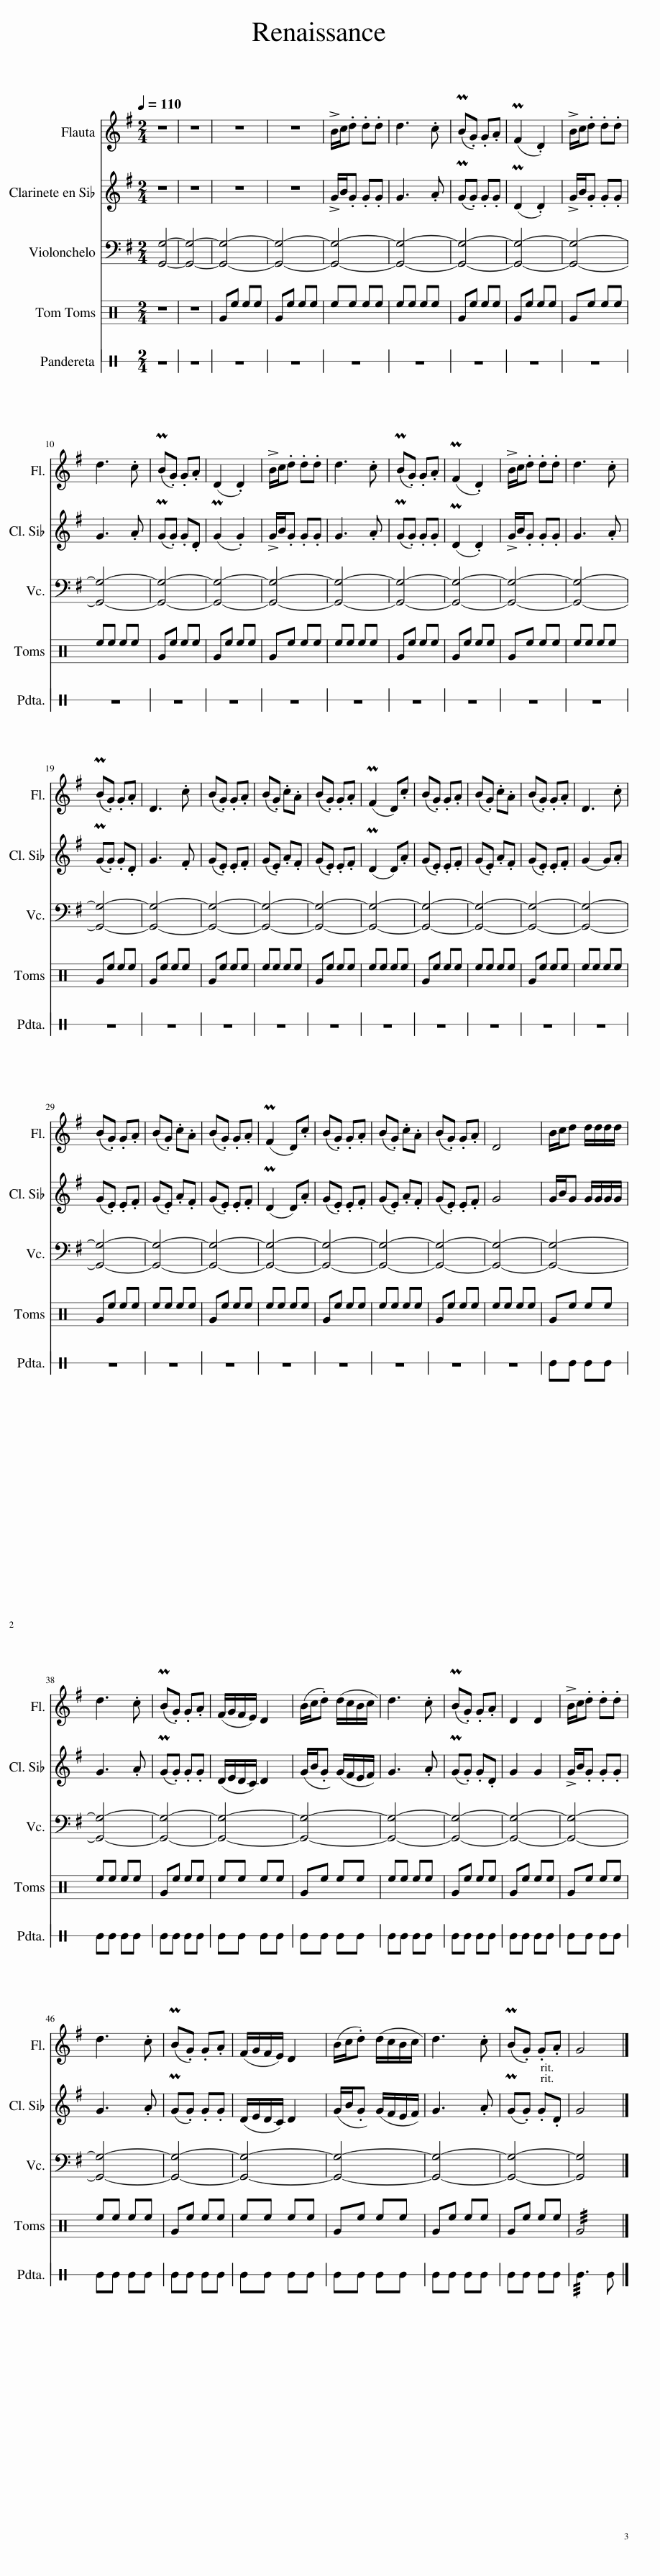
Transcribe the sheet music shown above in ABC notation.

X:1
%%score 1 2 3 4 5
L:1/8
Q:1/4=110
M:2/4
I:linebreak $
K:G
V:1 treble
V:2 treble transpose=-2
V:3 bass
V:4 perc
K:none
V:5 perc stafflines=1
K:none
V:1
 z4 | z4 | z4 | z4 | !>!B/c/.d .d.d | %5
 d3 .c | (PB.G) .G.A | (PF2 .D2) | !>!B/c/.d .d.d |$ d3 .c | %10
 (PB.G) .G.A | (D2 .D2) | !>!B/c/.d .d.d | d3 .c | (PB.G) .G.A | %15
 (PF2 .D2) | !>!B/c/.d .d.d | d3 .c |$ (PB.G) .G.A | D3 .c | %20
 (B.G) .G.A | (B.G) .c.A | (B.G) .G.A | (PF2 D).c | (B.G) .G.A | %25
 (B.G) .c.A | (B.G) .G.A |$ D3 .c | (B.G) .G.A | (B.G) .c.A | %30
 (B.G) .G.A | (PF2 D).c | (B.G) .G.A | (B.G) .c.A | (B.G) .G.A | %35
 D4 |$ B/c/d d/d/d/d/ | d3 .c | (PB.G) .G.A | (F/G/F/E/) D2 | %40
 (B/c/.d) (d/c/B/c/) | d3 .c | (PB.G) .G.A | D2 D2 |$ !>!B/c/.d .d.d | %45
 d3 .c | (PB.G) .G.A | (F/G/F/E/) D2 | (B/c/.d) (d/c/B/c/) | d3 .c | %50
 (PB.G) .G.A | G4 |] %52
V:2
 z4 | z4 | z4 | z4 | !>!A/^c/.A .A.A | %5
 A3 .B | (PA.A) .A.A | (PE2 .E2) | !>!A/^c/.A .A.A |$ A3 .B | %10
 (PA.A) .A.E | (PA2 .A2) | !>!A/^c/.A .A.A | A3 .B | (PA.A) .A.A | %15
 (PE2 .E2) | !>!A/^c/.A .A.A | A3 .B |$ (PA.A) .A.E | A3 .^G | %20
 (A.F) .F.^G | (A.F) .B.^G | (A.F) .F.^G | (PE2 E).B | (A.F) .F.^G | %25
 (A.F) .B.^G | (A.F) .F.^G |$ (A2 A).B | (A.F) .F.^G | (A.F) .B.^G | %30
 (A.F) .F.^G | (PE2 E).B | (A.F) .F.^G | (A.F) .B.^G | (A.F) .F.^G | %35
 A4 |$ A/^c/A A/A/A/A/ | A3 .B | (PA.A) .A.A | (E/F/E/D/) E2 | %40
 (A/^c/.A) (A/^G/F/G/) | A3 .B | (PA.A) .A.E | A2 A2 |$ !>!A/^c/.A .A.A | %45
 A3 .B | (PA.A) .A.A | (E/F/E/D/) E2 | (A/^c/.A) (A/^G/F/G/) | A3 .B | %50
 (PA.A) .A.E | A4 |] %52
V:3
 [G,,G,]4- | [G,,G,]4- | [G,,G,]4- | [G,,G,]4- | [G,,G,]4- | %5
 [G,,G,]4- | [G,,G,]4- | [G,,G,]4- | [G,,G,]4- |$ [G,,G,]4- | %10
 [G,,G,]4- | [G,,G,]4- | [G,,G,]4- | [G,,G,]4- | [G,,G,]4- | %15
 [G,,G,]4- | [G,,G,]4- | [G,,G,]4- |$ [G,,G,]4- | [G,,G,]4- | %20
 [G,,G,]4- | [G,,G,]4- | [G,,G,]4- | [G,,G,]4- | [G,,G,]4- | %25
 [G,,G,]4- | [G,,G,]4- |$ [G,,G,]4- | [G,,G,]4- | [G,,G,]4- | %30
 [G,,G,]4- | [G,,G,]4- | [G,,G,]4- | [G,,G,]4- | [G,,G,]4- | %35
 [G,,G,]4- |$ [G,,G,]4- | [G,,G,]4- | [G,,G,]4- | [G,,G,]4- | %40
 [G,,G,]4- | [G,,G,]4- | [G,,G,]4- | [G,,G,]4- |$ [G,,G,]4- | %45
 [G,,G,]4- | [G,,G,]4- | [G,,G,]4- | [G,,G,]4- | [G,,G,]4- | %50
 [G,,G,]4- | [G,,G,]4 |] %52
V:4
[K:C] z4 | z4 | Ge ee | Ge ee | ee ee | %5
 ee ee | Ge ee | Ge ee | Ge ee |$ ee ee | %10
 Ge ee | Ge ee | Ge ee | ee ee | Ge ee | %15
 Ge ee | Ge ee | ee ee |$ Ge ee | Ge ee | %20
 Ge ee | ee ee | Ge ee | ee ee | Ge ee | %25
 ee ee | Ge ee |$ ee ee | Ge ee | ee ee | %30
 Ge ee | ee ee | Ge ee | ee ee | Ge ee | %35
 ee ee |$ Ge ee | ee ee | Ge ee | ee ee | %40
 Ge ee | ee ee | Ge ee | Ge ee |$ Ge ee | %45
 ee ee | Ge ee | ee ee | Ge ee | Ge ee | %50
 Ge ee | !///!G4 |] %52
V:5
[K:C] z4 | z4 | z4 | z4 | z4 | %5
 z4 | z4 | z4 | z4 |$ z4 | %10
 z4 | z4 | z4 | z4 | z4 | %15
 z4 | z4 | z4 |$ z4 | z4 | %20
 z4 | z4 | z4 | z4 | z4 | %25
 z4 | z4 |$ z4 | z4 | z4 | %30
 z4 | z4 | z4 | z4 | z4 | %35
 z4 |$ EE EE | EE EE | EE EE | EE EE | %40
 EE EE | EE EE | EE EE | EE EE |$ EE EE | %45
 EE EE | EE EE | EE EE | EE EE | EE EE | %50
 EE EE | !///!E3 E |] %52
